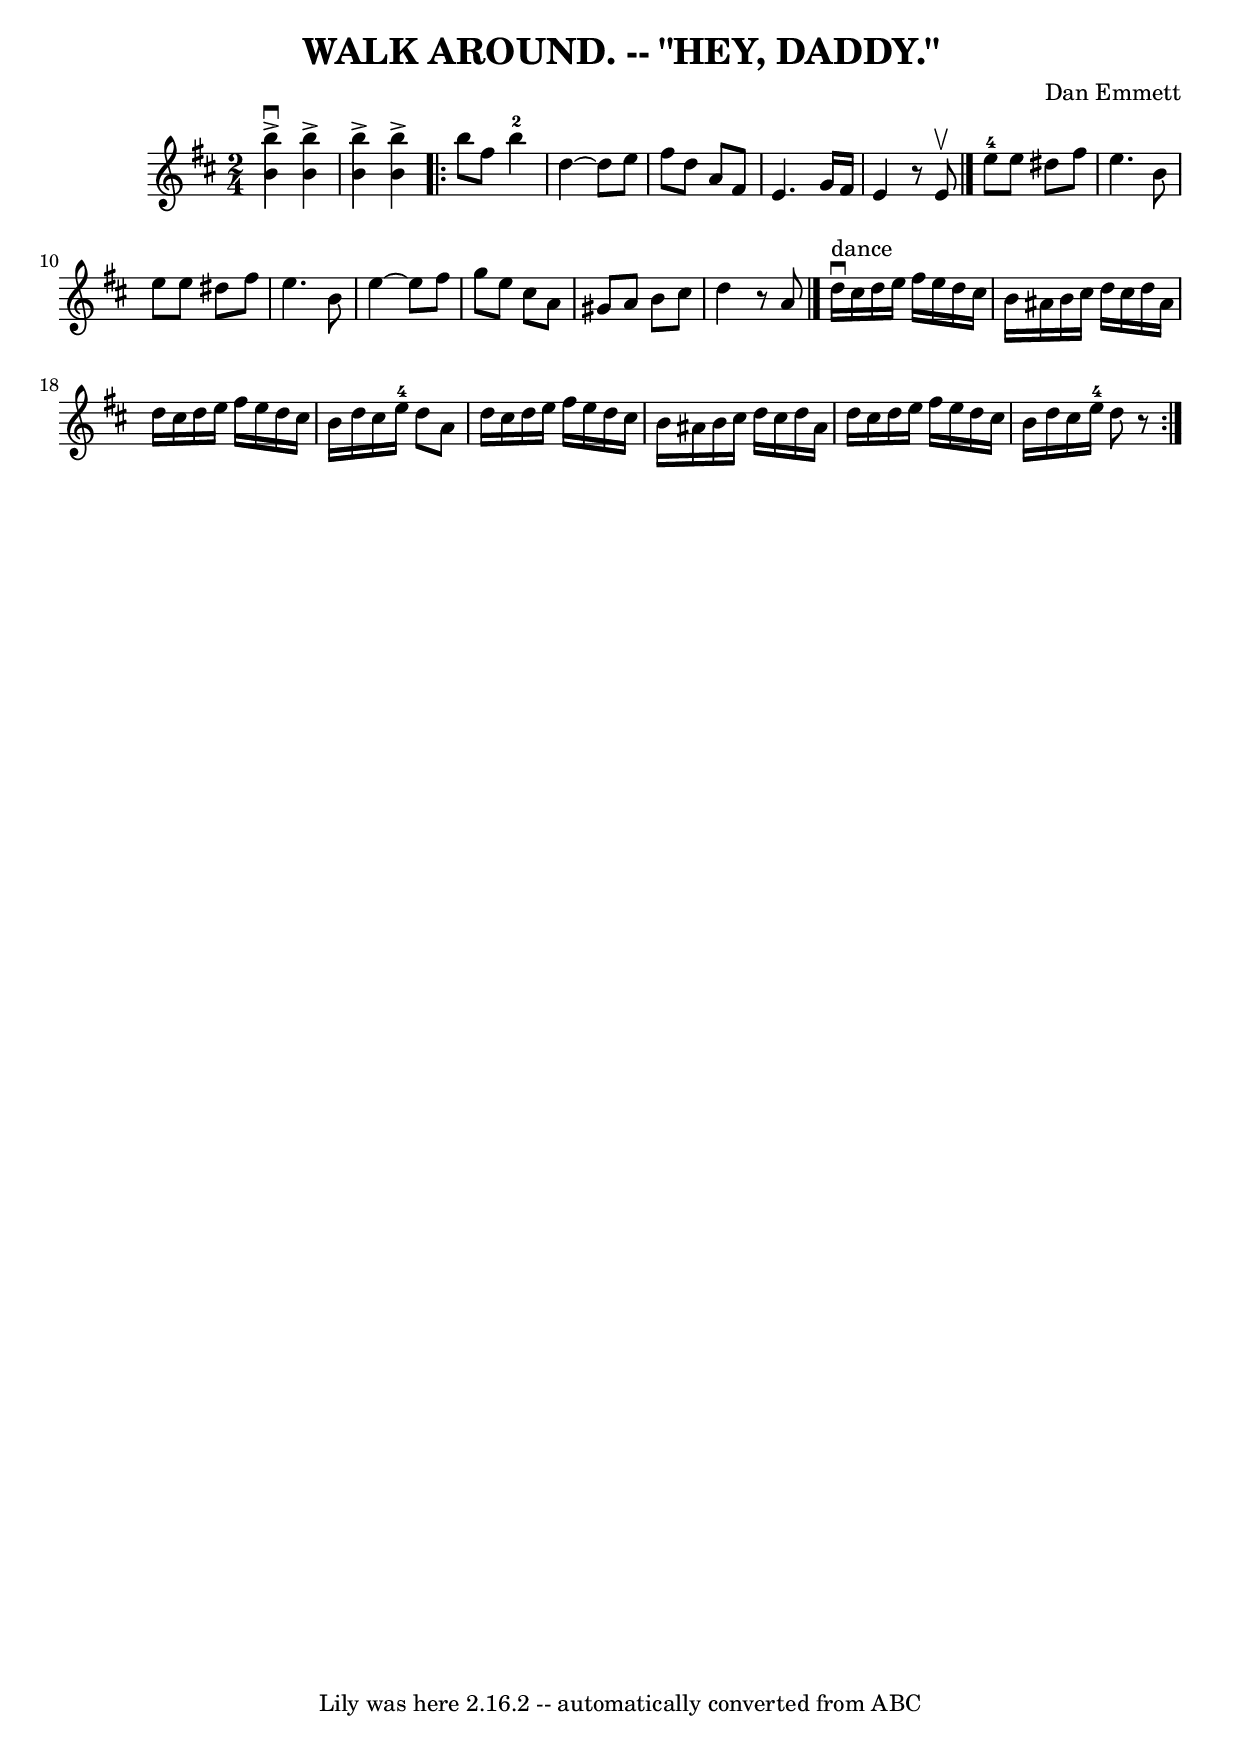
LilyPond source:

\version "2.7.40"
\include "Mammoth.ily"
\header {
	book = "Ryan's Mammoth Collection of Fiddle Tunes"
	composer = "Dan Emmett"
	crossRefNumber = "1"
	footnotes = ""
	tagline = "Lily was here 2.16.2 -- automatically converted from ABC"
	title = "WALK AROUND. -- \"HEY, DADDY.\""
}
voicedefault =  {
\set Score.defaultBarType = "empty"

\time 2/4 \key b \minor % %indent 600
   << b''4^\accent^\downbow b'4   >>   << b''4^\accent b'4   >>   
|
   << b''4^\accent b'4   >>   << b''4^\accent b'4   >>   
|
       \repeat volta 2 { b''8 fis''8 b''4-2   |
   
 d''4   ~ d''8 e''8    |
 fis''8 d''8 a'8 fis'8    
|
 e'4. g'16 fis'16    |
 e'4    r8 e'8^\upbow   
\bar "|." e''8-4 e''8 dis''8 fis''8    |
 e''4. b'8 
   |
 e''8 e''8 dis''8 fis''8    |
 e''4. b'8    
|
 e''4   ~ e''8 fis''8    |
 g''8 e''8 cis''8    
a'8    |
 gis'8 a'8 b'8 cis''8    |
 d''4    r8 a'8    
\bar "|." d''16^"dance"^\downbow cis''16 d''16 e''16    
fis''16 e''16 d''16 cis''16    |
 b'16 ais'16 b'16    
cis''16 d''16 cis''16 d''16 ais'16    |
 d''16 cis''16   
 d''16 e''16 fis''16 e''16 d''16 cis''16    |
 b'16    
d''16 cis''16 e''16-4 d''8 a'8    |
 d''16 cis''16   
 d''16 e''16 fis''16 e''16 d''16 cis''16    |
 b'16    
ais'16 b'16 cis''16 d''16 cis''16 d''16 ais'16    |
   
d''16 cis''16 d''16 e''16 fis''16 e''16 d''16 cis''16    
|
 b'16 d''16 cis''16 e''16-4 d''8    r8     }
}

\score{
    <<

	\context Staff="default"
	{
	    \voicedefault 
	}

    >>
	\layout {
	}
	\midi {}
}
